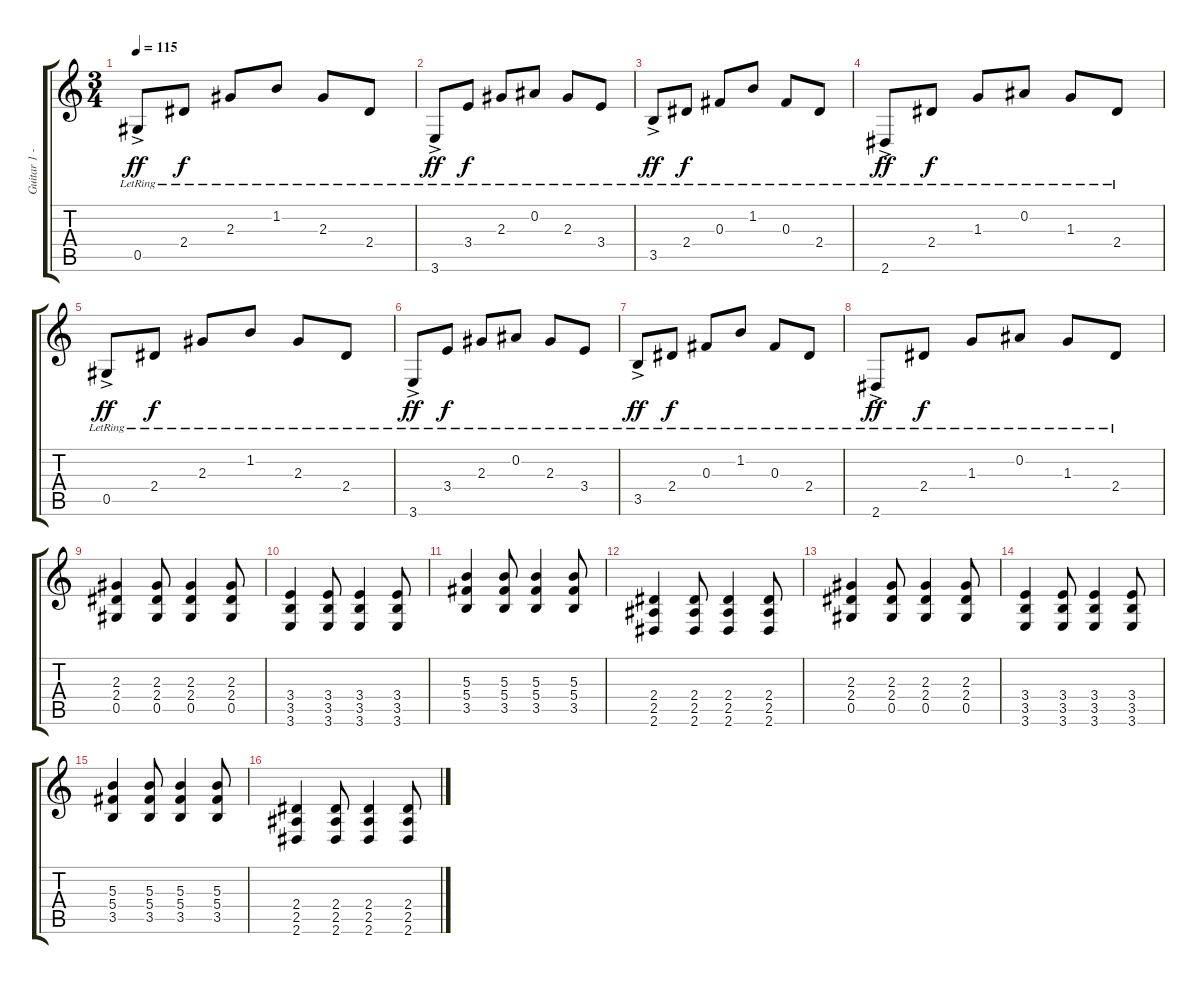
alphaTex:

\track ("Guitar 1 - Daron" "Guitar 1 -") {instrument electricguitarclean}
\staff {score tabs}
\tuning (Eb4 Bb3 Gb3 Db3 Ab2 Db2) {hide}
\ts (3 4)
\tempo 115
\clef g2
\ks c
0.5{ac lr}.8{dy ff} 2.4{lr}.8{dy f} 2.3{lr}.8 1.2{lr}.8 2.3{lr}.8 2.4{lr}.8 |
3.6{ac lr}.8{dy ff} 3.4{lr}.8{dy f} 2.3{lr}.8 0.2{lr}.8 2.3{lr}.8 3.4{lr}.8 |
3.5{ac lr}.8{dy ff} 2.4{lr}.8{dy f} 0.3{lr}.8 1.2{lr}.8 0.3{lr}.8 2.4{lr}.8 |
2.6{ac lr}.8{dy ff} 2.4{lr}.8{dy f} 1.3{lr}.8 0.2{lr}.8 1.3{lr}.8 2.4{lr}.8 |
0.5{ac lr}.8{dy ff} 2.4{lr}.8{dy f} 2.3{lr}.8 1.2{lr}.8 2.3{lr}.8 2.4{lr}.8 |
3.6{ac lr}.8{dy ff} 3.4{lr}.8{dy f} 2.3{lr}.8 0.2{lr}.8 2.3{lr}.8 3.4{lr}.8 |
3.5{ac lr}.8{dy ff} 2.4{lr}.8{dy f} 0.3{lr}.8 1.2{lr}.8 0.3{lr}.8 2.4{lr}.8 |
2.6{ac lr}.8{dy ff} 2.4{lr}.8{dy f} 1.3{lr}.8 0.2{lr}.8 1.3{lr}.8 2.4{lr}.8 |
(2.3 2.4 0.5).4{instrument distortionguitar} (2.3 2.4 0.5).8 (2.3 2.4 0.5).4 (2.3 2.4 0.5).8 |
(3.4 3.5 3.6).4 (3.4 3.5 3.6).8 (3.4 3.5 3.6).4 (3.4 3.5 3.6).8 |
(5.3 5.4 3.5).4 (5.3 5.4 3.5).8 (5.3 5.4 3.5).4 (5.3 5.4 3.5).8 |
(2.4 2.5 2.6).4 (2.4 2.5 2.6).8 (2.4 2.5 2.6).4 (2.4 2.5 2.6).8 |
(2.3 2.4 0.5).4 (2.3 2.4 0.5).8 (2.3 2.4 0.5).4 (2.3 2.4 0.5).8 |
(3.4 3.5 3.6).4 (3.4 3.5 3.6).8 (3.4 3.5 3.6).4 (3.4 3.5 3.6).8 |
(5.3 5.4 3.5).4 (5.3 5.4 3.5).8 (5.3 5.4 3.5).4 (5.3 5.4 3.5).8 |
(2.4 2.5 2.6).4 (2.4 2.5 2.6).8 (2.4 2.5 2.6).4 (2.4 2.5 2.6).8
